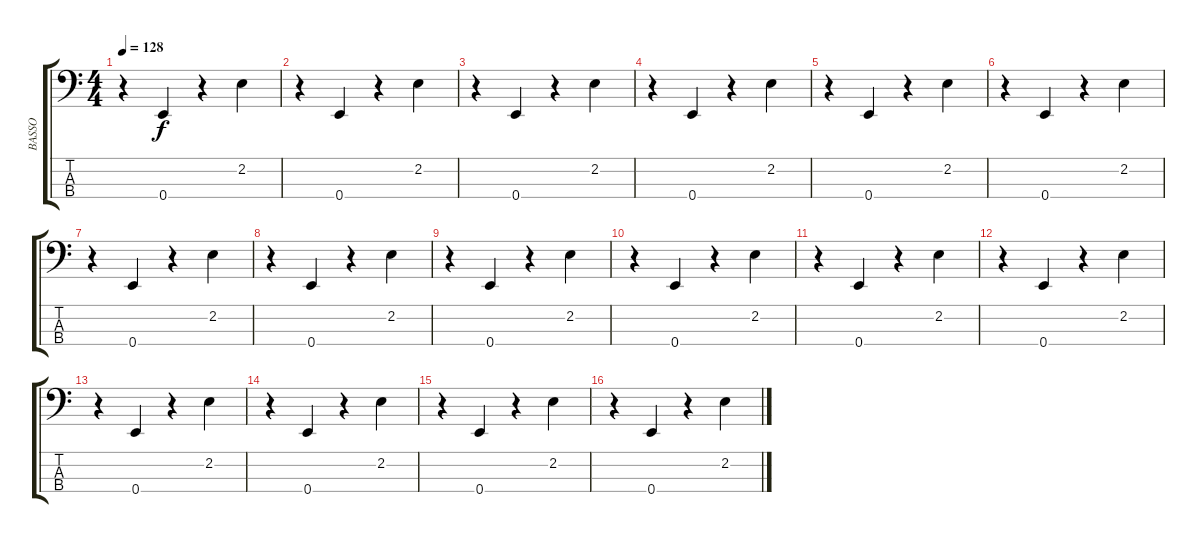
\track ("BASSO" "BASSO") {instrument electricbassfinger}
\staff {score tabs}
\tuning (G2 D2 A1 E1) {hide}
\ts (4 4)
\tempo 128
\clef f4
\ks c
r.4{dy f} 0.4.4 r.4 2.2.4 |
r.4 0.4.4 r.4 2.2.4 |
r.4 0.4.4 r.4 2.2.4 |
r.4 0.4.4 r.4 2.2.4 |
r.4 0.4.4 r.4 2.2.4 |
r.4 0.4.4 r.4 2.2.4 |
r.4 0.4.4 r.4 2.2.4 |
r.4 0.4.4 r.4 2.2.4 |
r.4 0.4.4 r.4 2.2.4 |
r.4 0.4.4 r.4 2.2.4 |
r.4 0.4.4 r.4 2.2.4 |
r.4 0.4.4 r.4 2.2.4 |
r.4 0.4.4 r.4 2.2.4 |
r.4 0.4.4 r.4 2.2.4 |
r.4 0.4.4 r.4 2.2.4 |
r.4 0.4.4 r.4 2.2.4
